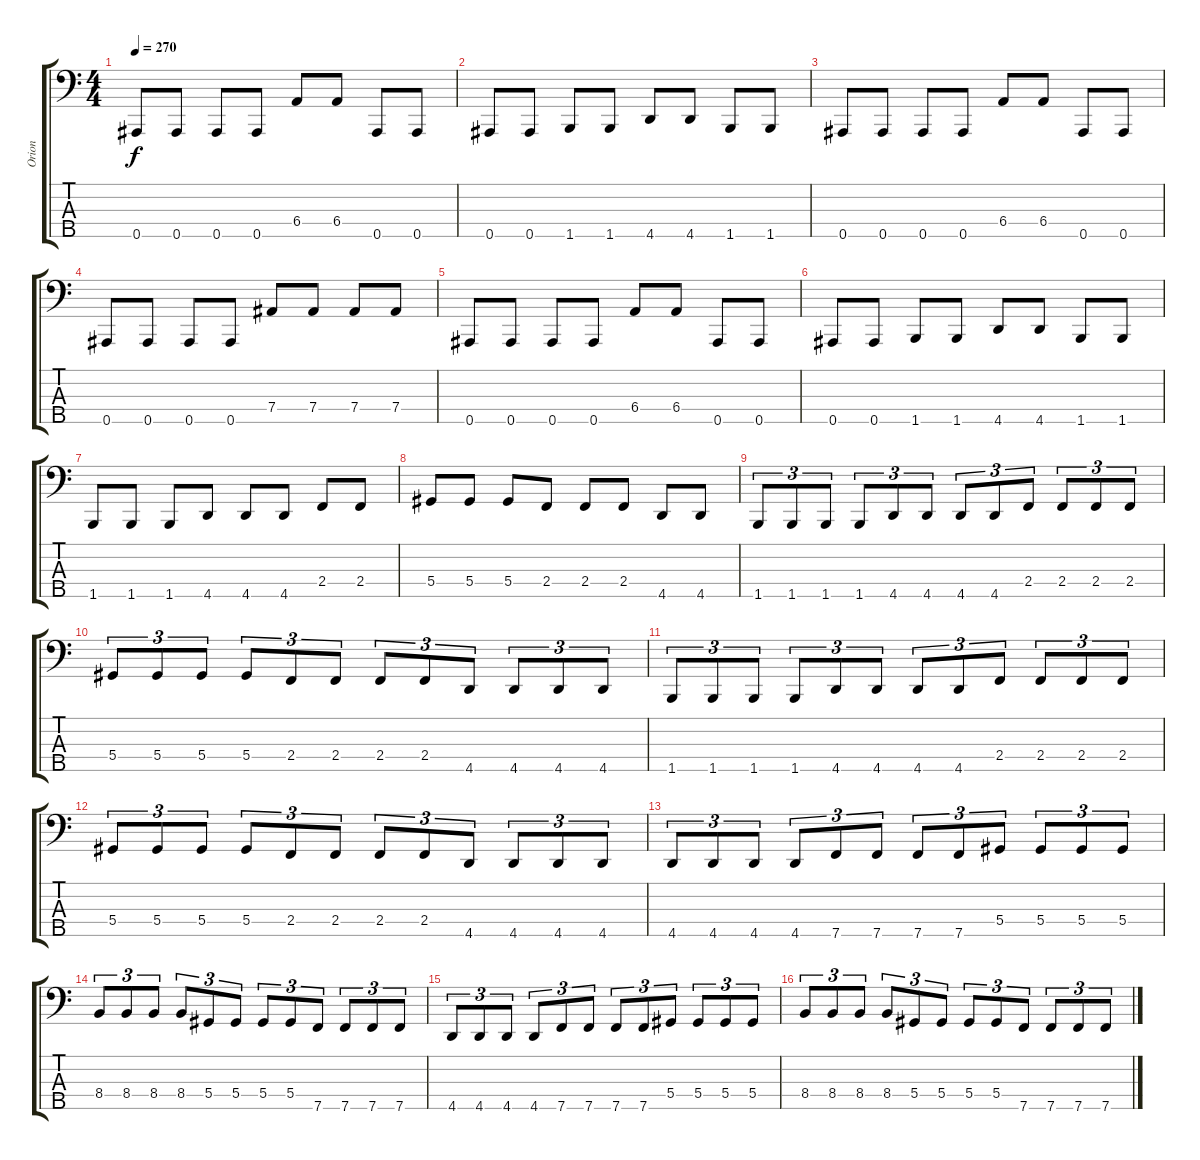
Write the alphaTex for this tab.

\track ("Orion" "Orion") {instrument electricbassfinger}
\staff {score tabs}
\tuning (Gb2 Db2 Ab1 Eb1 Bb0) {hide}
\ts (4 4)
\tempo 270
\clef f4
\ks c
0.5.8{dy f} 0.5.8 0.5.8 0.5.8 6.4.8 6.4.8 0.5.8 0.5.8 |
0.5.8 0.5.8 1.5.8 1.5.8 4.5.8 4.5.8 1.5.8 1.5.8 |
0.5.8 0.5.8 0.5.8 0.5.8 6.4.8 6.4.8 0.5.8 0.5.8 |
0.5.8 0.5.8 0.5.8 0.5.8 7.4.8 7.4.8 7.4.8 7.4.8 |
0.5.8 0.5.8 0.5.8 0.5.8 6.4.8 6.4.8 0.5.8 0.5.8 |
0.5.8 0.5.8 1.5.8 1.5.8 4.5.8 4.5.8 1.5.8 1.5.8 |
1.5.8 1.5.8 1.5.8 4.5.8 4.5.8 4.5.8 2.4.8 2.4.8 |
5.4.8 5.4.8 5.4.8 2.4.8 2.4.8 2.4.8 4.5.8 4.5.8 |
1.5.8{tu (3 2)} 1.5.8{tu (3 2)} 1.5.8{tu (3 2)} 1.5.8{tu (3 2)} 4.5.8{tu (3 2)} 4.5.8{tu (3 2)} 4.5.8{tu (3 2)} 4.5.8{tu (3 2)} 2.4.8{tu (3 2)} 2.4.8{tu (3 2)} 2.4.8{tu (3 2)} 2.4.8{tu (3 2)} |
5.4.8{tu (3 2)} 5.4.8{tu (3 2)} 5.4.8{tu (3 2)} 5.4.8{tu (3 2)} 2.4.8{tu (3 2)} 2.4.8{tu (3 2)} 2.4.8{tu (3 2)} 2.4.8{tu (3 2)} 4.5.8{tu (3 2)} 4.5.8{tu (3 2)} 4.5.8{tu (3 2)} 4.5.8{tu (3 2)} |
1.5.8{tu (3 2)} 1.5.8{tu (3 2)} 1.5.8{tu (3 2)} 1.5.8{tu (3 2)} 4.5.8{tu (3 2)} 4.5.8{tu (3 2)} 4.5.8{tu (3 2)} 4.5.8{tu (3 2)} 2.4.8{tu (3 2)} 2.4.8{tu (3 2)} 2.4.8{tu (3 2)} 2.4.8{tu (3 2)} |
5.4.8{tu (3 2)} 5.4.8{tu (3 2)} 5.4.8{tu (3 2)} 5.4.8{tu (3 2)} 2.4.8{tu (3 2)} 2.4.8{tu (3 2)} 2.4.8{tu (3 2)} 2.4.8{tu (3 2)} 4.5.8{tu (3 2)} 4.5.8{tu (3 2)} 4.5.8{tu (3 2)} 4.5.8{tu (3 2)} |
4.5.8{tu (3 2)} 4.5.8{tu (3 2)} 4.5.8{tu (3 2)} 4.5.8{tu (3 2)} 7.5.8{tu (3 2)} 7.5.8{tu (3 2)} 7.5.8{tu (3 2)} 7.5.8{tu (3 2)} 5.4.8{tu (3 2)} 5.4.8{tu (3 2)} 5.4.8{tu (3 2)} 5.4.8{tu (3 2)} |
8.4.8{tu (3 2)} 8.4.8{tu (3 2)} 8.4.8{tu (3 2)} 8.4.8{tu (3 2)} 5.4.8{tu (3 2)} 5.4.8{tu (3 2)} 5.4.8{tu (3 2)} 5.4.8{tu (3 2)} 7.5.8{tu (3 2)} 7.5.8{tu (3 2)} 7.5.8{tu (3 2)} 7.5.8{tu (3 2)} |
4.5.8{tu (3 2)} 4.5.8{tu (3 2)} 4.5.8{tu (3 2)} 4.5.8{tu (3 2)} 7.5.8{tu (3 2)} 7.5.8{tu (3 2)} 7.5.8{tu (3 2)} 7.5.8{tu (3 2)} 5.4.8{tu (3 2)} 5.4.8{tu (3 2)} 5.4.8{tu (3 2)} 5.4.8{tu (3 2)} |
8.4.8{tu (3 2)} 8.4.8{tu (3 2)} 8.4.8{tu (3 2)} 8.4.8{tu (3 2)} 5.4.8{tu (3 2)} 5.4.8{tu (3 2)} 5.4.8{tu (3 2)} 5.4.8{tu (3 2)} 7.5.8{tu (3 2)} 7.5.8{tu (3 2)} 7.5.8{tu (3 2)} 7.5.8{tu (3 2)}
